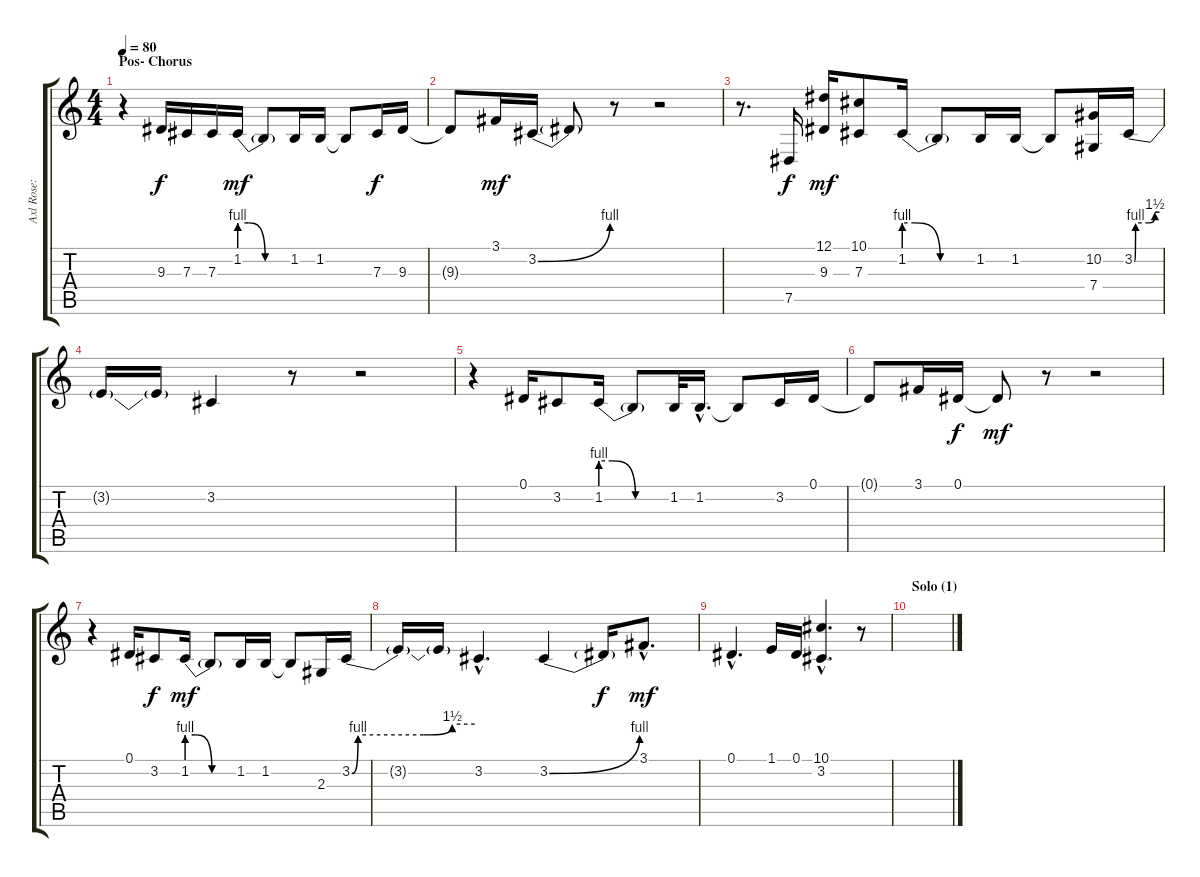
\track ("Axl Rose: Vocal" "Axl Rose: ") {instrument synthvoice}
\staff {score tabs}
\tuning (Eb4 Bb3 Gb3 Db3 Ab2 Eb2) {hide}
\ts (4 4)
\section ("" "Pos- Chorus")
\tempo 80
\clef g2
\ks c
r.4{dy f} 9.3.16 7.3.16 7.3.16 1.2{be (custom 0 4 10 4 30 0 40 0 60 0)}.16{dy mf} 1.2{t}.8 1.2.16 1.2.16 1.2{t}.8 7.3.16{dy f} 9.3.16 |
9.3{t}.8 3.1.16{dy mf} 3.2{be (bend 0 0 60 4)}.16 3.2{t}.8 r.8 r.2 |
r.8{d} 7.5.16{dy f} (12.1 9.3).16{dy mf} (10.1 7.3).8 1.2{be (custom 0 4 9 4 30 0 40 0 60 0)}.16 1.2{t}.8 1.2.16 1.2.16 1.2{t}.8 (10.2 7.4).16 3.2{be (custom 0 0 3 4 35 4 49 6 60 6)}.16 |
3.2{t}.16 3.2{t}.16 3.2.4 r.8 r.2 |
r.4 0.1.16 3.2.8 1.2{be (custom 0 4 10 4 30 0 40 0 60 0)}.16 1.2{t}.8 1.2.32 1.2{hac}.16{d} 1.2{t}.8 3.2.16 0.1.16 |
0.1{t}.8 3.1.16 0.1.16{dy f} 0.1{t}.8{dy mf} r.8 r.2 |
r.4 0.1.16 3.2.8{dy f} 1.2{be (custom 0 4 10 4 30 0 40 0 60 0)}.16{dy mf} 1.2{t}.8 1.2.16 1.2.16 1.2{t}.8 2.3.16 3.2{be (custom 0 0 3 4 35 4 49 6 60 6)}.16 |
3.2{t}.16 3.2{t}.16 3.2{hac}.4{d} 3.2{be (bend 0 0 60 4)}.4 3.2{t}.16{dy f} 3.1{hac}.8{d dy mf} |
0.1{hac}.4{d} 1.1.16 0.1.16 (10.1{hac} 3.2{hac}).4{d} r.8 |
\section ("" "Solo (1)")
